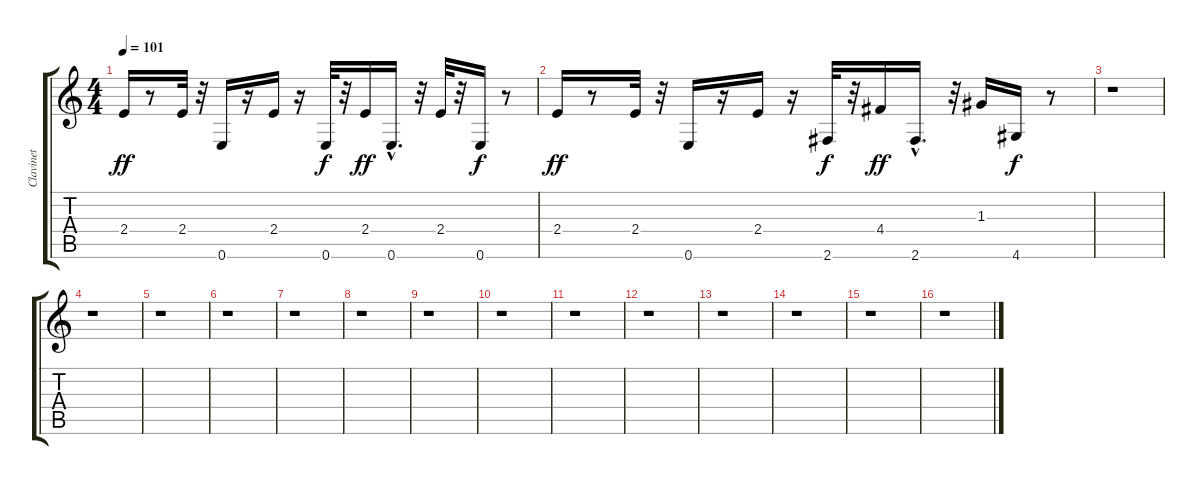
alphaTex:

\track ("Clavinet" "Clavinet") {instrument acousticguitarsteel}
\staff {score tabs}
\tuning (E4 B3 G3 D3 A2 E2) {hide}
\ts (4 4)
\tempo 101
\clef g2
\ks c
2.4.16{dy ff} r.8 2.4.32 r.32 0.6.16 r.16 2.4.16 r.16 0.6.32{dy f} r.32 2.4.16{dy ff} 0.6{hac}.16{d} r.32 2.4.32 r.32 0.6.16{dy f} r.8 |
2.4.16{dy ff} r.8 2.4.32 r.32 0.6.16 r.16 2.4.16 r.16 2.6.32{dy f} r.32 4.4.16{dy ff} 2.6{hac}.16{d} r.32 1.3.16 4.6.16{dy f} r.8 |
r.1 |
r.1 |
r.1 |
r.1 |
r.1 |
r.1 |
r.1 |
r.1 |
r.1 |
r.1 |
r.1 |
r.1 |
r.1 |
r.1
